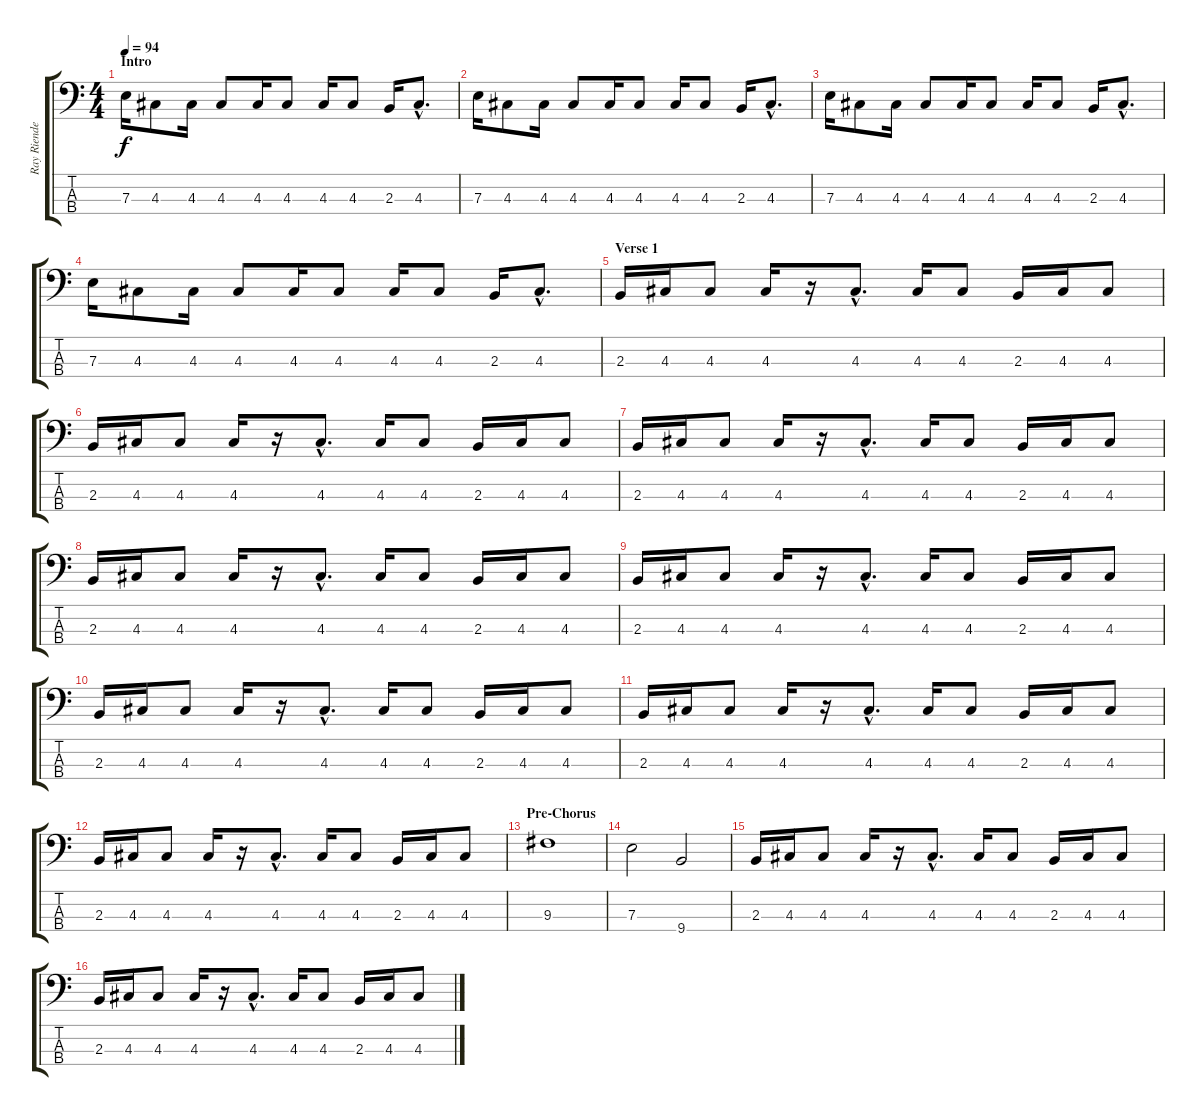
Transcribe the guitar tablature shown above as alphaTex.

\track ("Ray Riendeau" "Ray Riende") {instrument electricbassfinger}
\staff {score tabs}
\tuning (G2 D2 A1 D1) {hide}
\ts (4 4)
\section ("" "Intro")
\tempo 94
\clef f4
\ks c
7.3.16{dy f instrument electricbassfinger} 4.3.8 4.3.16 4.3.8 4.3.16 4.3.8 4.3.16 4.3.8 2.3.16 4.3{hac}.8{d} |
7.3.16 4.3.8 4.3.16 4.3.8 4.3.16 4.3.8 4.3.16 4.3.8 2.3.16 4.3{hac}.8{d} |
7.3.16 4.3.8 4.3.16 4.3.8 4.3.16 4.3.8 4.3.16 4.3.8 2.3.16 4.3{hac}.8{d} |
7.3.16 4.3.8 4.3.16 4.3.8 4.3.16 4.3.8 4.3.16 4.3.8 2.3.16 4.3{hac}.8{d} |
\section ("" "Verse 1")
2.3.16 4.3.16 4.3.8 4.3.16 r.16 4.3{hac}.8{d} 4.3.16 4.3.8 2.3.16 4.3.16 4.3.8 |
2.3.16 4.3.16 4.3.8 4.3.16 r.16 4.3{hac}.8{d} 4.3.16 4.3.8 2.3.16 4.3.16 4.3.8 |
2.3.16 4.3.16 4.3.8 4.3.16 r.16 4.3{hac}.8{d} 4.3.16 4.3.8 2.3.16 4.3.16 4.3.8 |
2.3.16 4.3.16 4.3.8 4.3.16 r.16 4.3{hac}.8{d} 4.3.16 4.3.8 2.3.16 4.3.16 4.3.8 |
2.3.16 4.3.16 4.3.8 4.3.16 r.16 4.3{hac}.8{d} 4.3.16 4.3.8 2.3.16 4.3.16 4.3.8 |
2.3.16 4.3.16 4.3.8 4.3.16 r.16 4.3{hac}.8{d} 4.3.16 4.3.8 2.3.16 4.3.16 4.3.8 |
2.3.16 4.3.16 4.3.8 4.3.16 r.16 4.3{hac}.8{d} 4.3.16 4.3.8 2.3.16 4.3.16 4.3.8 |
2.3.16 4.3.16 4.3.8 4.3.16 r.16 4.3{hac}.8{d} 4.3.16 4.3.8 2.3.16 4.3.16 4.3.8 |
\section ("" "Pre-Chorus")
9.3.1 |
7.3.2 9.4.2 |
2.3.16 4.3.16 4.3.8 4.3.16 r.16 4.3{hac}.8{d} 4.3.16 4.3.8 2.3.16 4.3.16 4.3.8 |
2.3.16 4.3.16 4.3.8 4.3.16 r.16 4.3{hac}.8{d} 4.3.16 4.3.8 2.3.16 4.3.16 4.3.8
